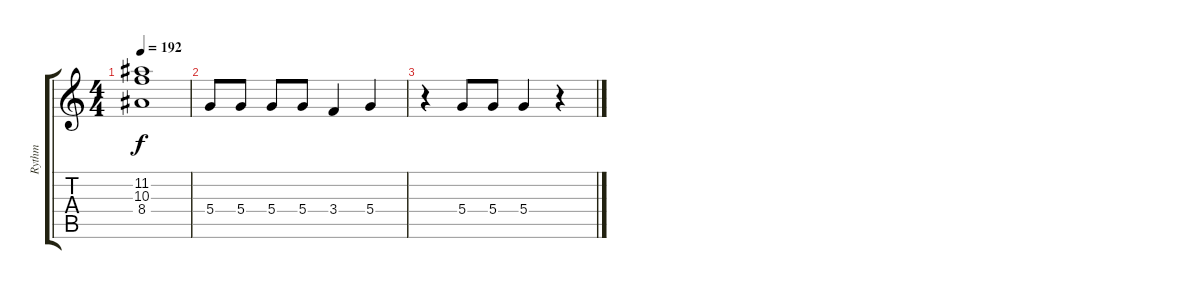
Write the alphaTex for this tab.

\track ("Rythm" "Rythm") {instrument distortionguitar}
\staff {score tabs}
\tuning (E4 B3 G3 D3 A2 E2) {hide}
\ts (4 4)
\tempo 192
\clef g2
\ks c
(11.2 10.3 8.4).1{dy f} |
5.4.8 5.4.8 5.4.8 5.4.8 3.4.4 5.4.4 |
r.4 5.4.8 5.4.8 5.4.4 r.4
